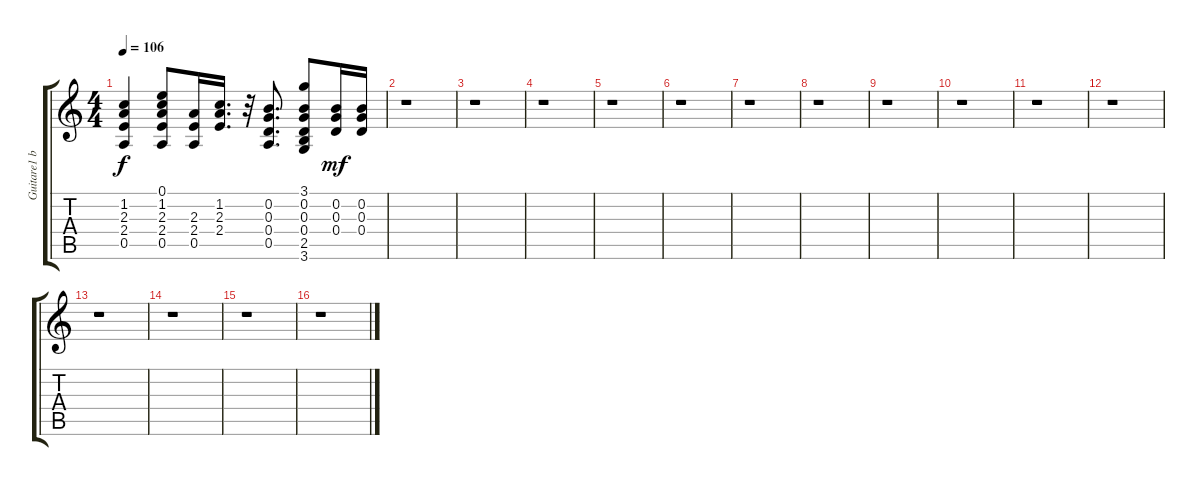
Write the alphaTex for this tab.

\track ("Guitare1 bis solo" "Guitare1 b") {instrument acousticguitarsteel}
\staff {score tabs}
\tuning (E4 B3 G3 D3 A2 E2) {hide}
\ts (4 4)
\tempo 106
\clef g2
\ks c
(1.2 2.3 2.4 0.5).4{dy f} (0.1 1.2 2.3 2.4 0.5).8 (2.3 2.4 0.5).16 (1.2 2.3 2.4).16{d} r.32 (0.2 0.3 0.4 0.5).8{d} (3.1 0.2 0.3 0.4 2.5 3.6).8 (0.2 0.3 0.4).16{dy mf} (0.2 0.3 0.4).16 |
r.1 |
r.1 |
r.1 |
r.1 |
r.1 |
r.1 |
r.1 |
r.1 |
r.1 |
r.1 |
r.1 |
r.1 |
r.1 |
r.1 |
r.1
